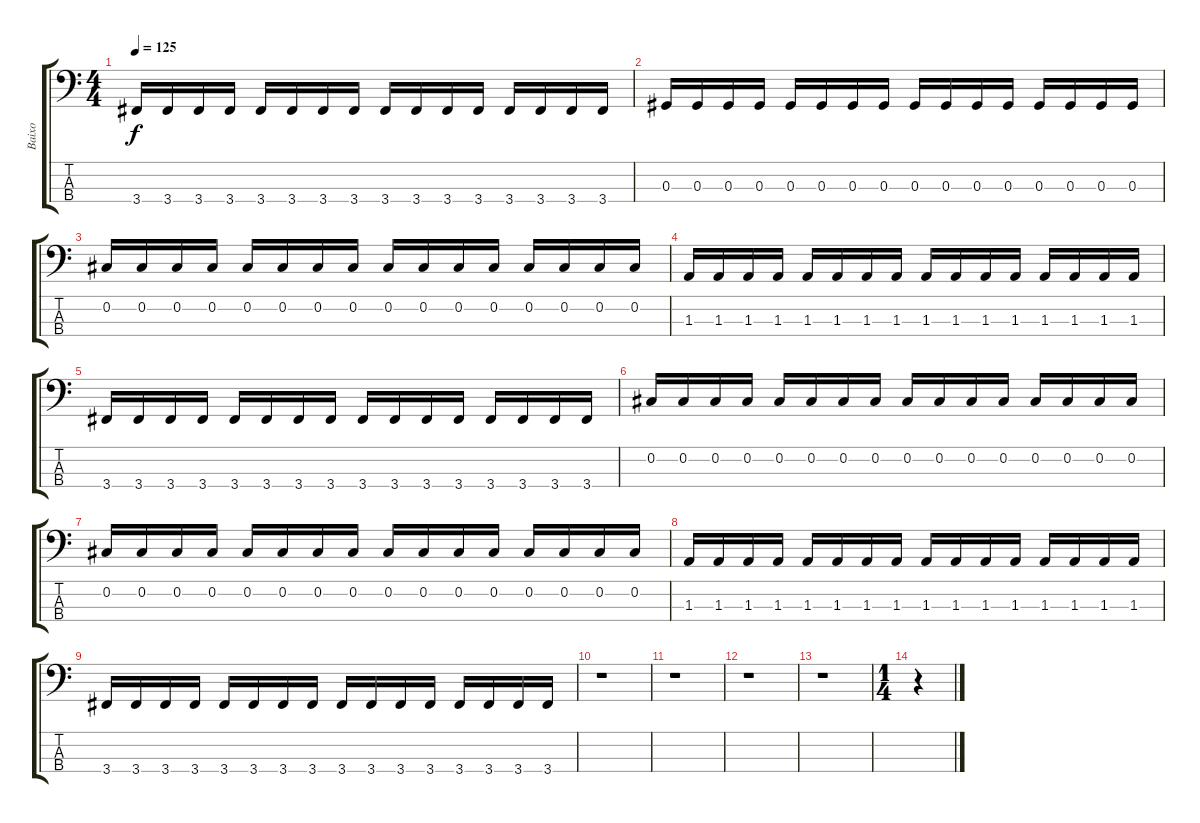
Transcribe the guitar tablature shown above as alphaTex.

\track ("Baixo" "Baixo") {instrument electricbassfinger}
\staff {score tabs}
\tuning (Gb2 Db2 Ab1 Eb1) {hide}
\ts (4 4)
\tempo 125
\clef f4
\ks c
3.4.16{dy f} 3.4.16 3.4.16 3.4.16 3.4.16 3.4.16 3.4.16 3.4.16 3.4.16 3.4.16 3.4.16 3.4.16 3.4.16 3.4.16 3.4.16 3.4.16 |
0.3.16 0.3.16 0.3.16 0.3.16 0.3.16 0.3.16 0.3.16 0.3.16 0.3.16 0.3.16 0.3.16 0.3.16 0.3.16 0.3.16 0.3.16 0.3.16 |
0.2.16 0.2.16 0.2.16 0.2.16 0.2.16 0.2.16 0.2.16 0.2.16 0.2.16 0.2.16 0.2.16 0.2.16 0.2.16 0.2.16 0.2.16 0.2.16 |
1.3.16 1.3.16 1.3.16 1.3.16 1.3.16 1.3.16 1.3.16 1.3.16 1.3.16 1.3.16 1.3.16 1.3.16 1.3.16 1.3.16 1.3.16 1.3.16 |
3.4.16 3.4.16 3.4.16 3.4.16 3.4.16 3.4.16 3.4.16 3.4.16 3.4.16 3.4.16 3.4.16 3.4.16 3.4.16 3.4.16 3.4.16 3.4.16 |
0.2.16 0.2.16 0.2.16 0.2.16 0.2.16 0.2.16 0.2.16 0.2.16 0.2.16 0.2.16 0.2.16 0.2.16 0.2.16 0.2.16 0.2.16 0.2.16 |
0.2.16 0.2.16 0.2.16 0.2.16 0.2.16 0.2.16 0.2.16 0.2.16 0.2.16 0.2.16 0.2.16 0.2.16 0.2.16 0.2.16 0.2.16 0.2.16 |
1.3.16 1.3.16 1.3.16 1.3.16 1.3.16 1.3.16 1.3.16 1.3.16 1.3.16 1.3.16 1.3.16 1.3.16 1.3.16 1.3.16 1.3.16 1.3.16 |
3.4.16 3.4.16 3.4.16 3.4.16 3.4.16 3.4.16 3.4.16 3.4.16 3.4.16 3.4.16 3.4.16 3.4.16 3.4.16 3.4.16 3.4.16 3.4.16 |
r.1 |
r.1 |
r.1 |
r.1 |
\ts (1 4)
r.4
